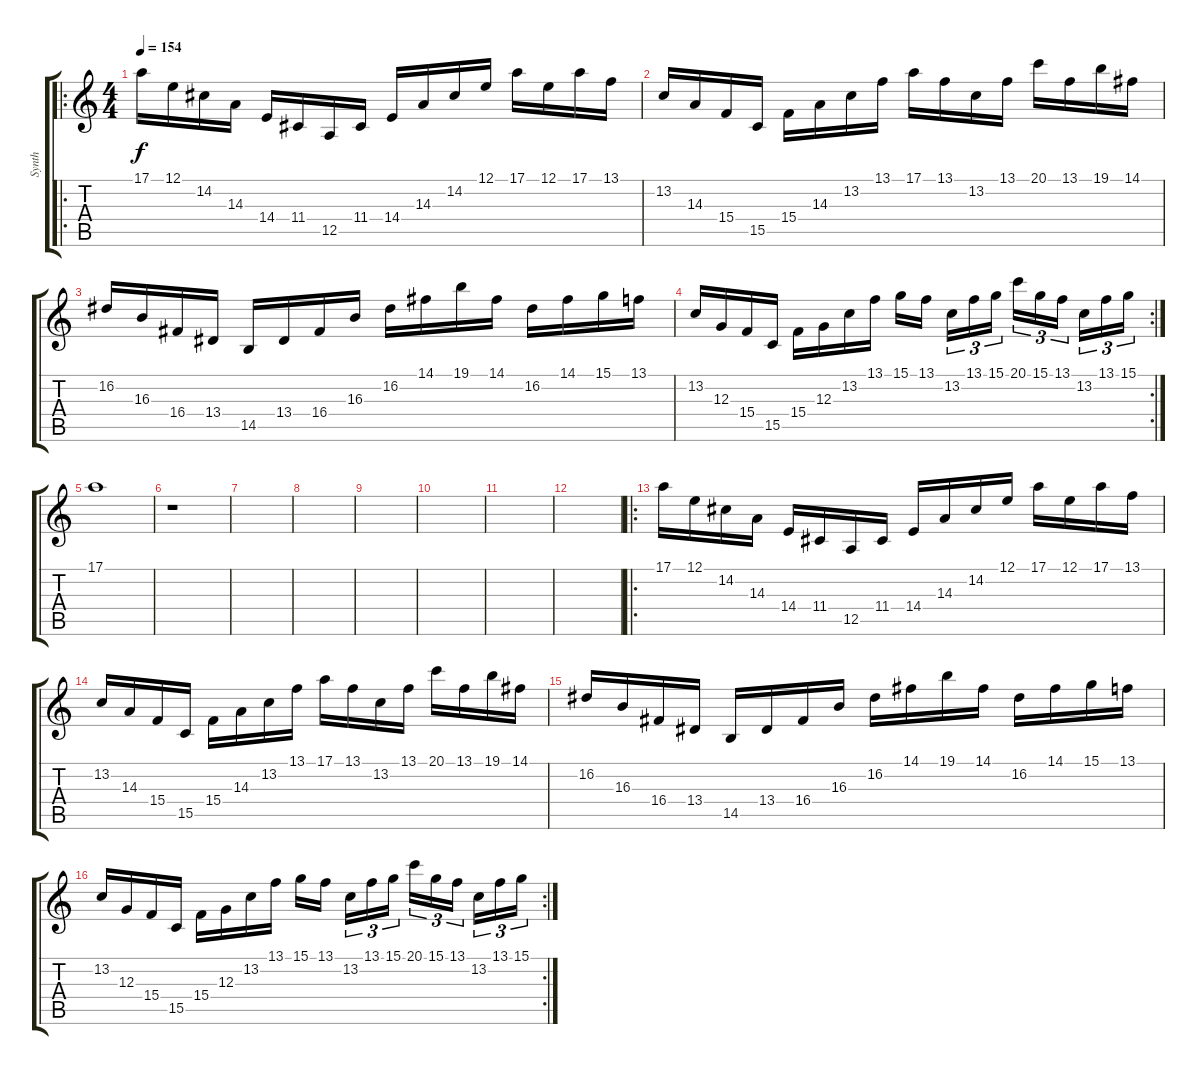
\track ("Synth" "Synth") {instrument lead2sawtooth}
\staff {score tabs}
\tuning (E4 B3 G3 D3 A2 E2) {hide}
\ro
\ts (4 4)
\tempo 154
\clef g2
\ks c
17.1.16{dy f} 12.1.16 14.2.16 14.3.16 14.4.16 11.4.16 12.5.16 11.4.16 14.4.16 14.3.16 14.2.16 12.1.16 17.1.16 12.1.16 17.1.16 13.1.16 |
13.2.16 14.3.16 15.4.16 15.5.16 15.4.16 14.3.16 13.2.16 13.1.16 17.1.16 13.1.16 13.2.16 13.1.16 20.1.16 13.1.16 19.1.16 14.1.16 |
16.2.16 16.3.16 16.4.16 13.4.16 14.5.16 13.4.16 16.4.16 16.3.16 16.2.16 14.1.16 19.1.16 14.1.16 16.2.16 14.1.16 15.1.16 13.1.16 |
\rc 2
13.2.16 12.3.16 15.4.16 15.5.16 15.4.16 12.3.16 13.2.16 13.1.16 15.1.16 13.1.16 13.2.16{tu (3 2)} 13.1.16{tu (3 2)} 15.1.16{tu (3 2)} 20.1.16{tu (3 2)} 15.1.16{tu (3 2)} 13.1.16{tu (3 2)} 13.2.16{tu (3 2)} 13.1.16{tu (3 2)} 15.1.16{tu (3 2)} |
17.1.1 |
r.1 |
|
|
|
|
|
|
\ro
17.1.16 12.1.16 14.2.16 14.3.16 14.4.16 11.4.16 12.5.16 11.4.16 14.4.16 14.3.16 14.2.16 12.1.16 17.1.16 12.1.16 17.1.16 13.1.16 |
13.2.16 14.3.16 15.4.16 15.5.16 15.4.16 14.3.16 13.2.16 13.1.16 17.1.16 13.1.16 13.2.16 13.1.16 20.1.16 13.1.16 19.1.16 14.1.16 |
16.2.16 16.3.16 16.4.16 13.4.16 14.5.16 13.4.16 16.4.16 16.3.16 16.2.16 14.1.16 19.1.16 14.1.16 16.2.16 14.1.16 15.1.16 13.1.16 |
\rc 2
13.2.16 12.3.16 15.4.16 15.5.16 15.4.16 12.3.16 13.2.16 13.1.16 15.1.16 13.1.16 13.2.16{tu (3 2)} 13.1.16{tu (3 2)} 15.1.16{tu (3 2)} 20.1.16{tu (3 2)} 15.1.16{tu (3 2)} 13.1.16{tu (3 2)} 13.2.16{tu (3 2)} 13.1.16{tu (3 2)} 15.1.16{tu (3 2)}
